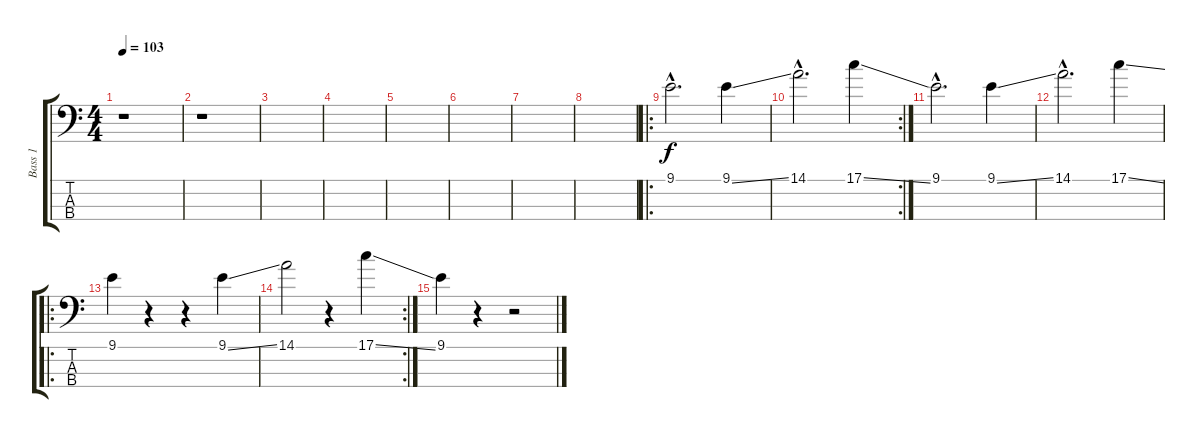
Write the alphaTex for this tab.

\track ("Bass 1" "Bass 1") {instrument fretlessbass}
\staff {score tabs}
\tuning (G2 D2 A1 E1) {hide}
\ts (4 4)
\tempo 103
\clef f4
\ks c
r.1{dy f} |
r.1 |
|
|
|
|
|
|
\ro
9.1{hac}.2{d} 9.1{ss}.4 |
\rc 2
14.1{hac}.2{d} 17.1{ss}.4 |
9.1{hac}.2{d} 9.1{ss}.4 |
14.1{hac}.2{d} 17.1{ss}.4 |
\ro
9.1.4 r.4 r.4 9.1{ss}.4 |
\rc 2
14.1.2 r.4 17.1{ss}.4 |
9.1.4 r.4 r.2
